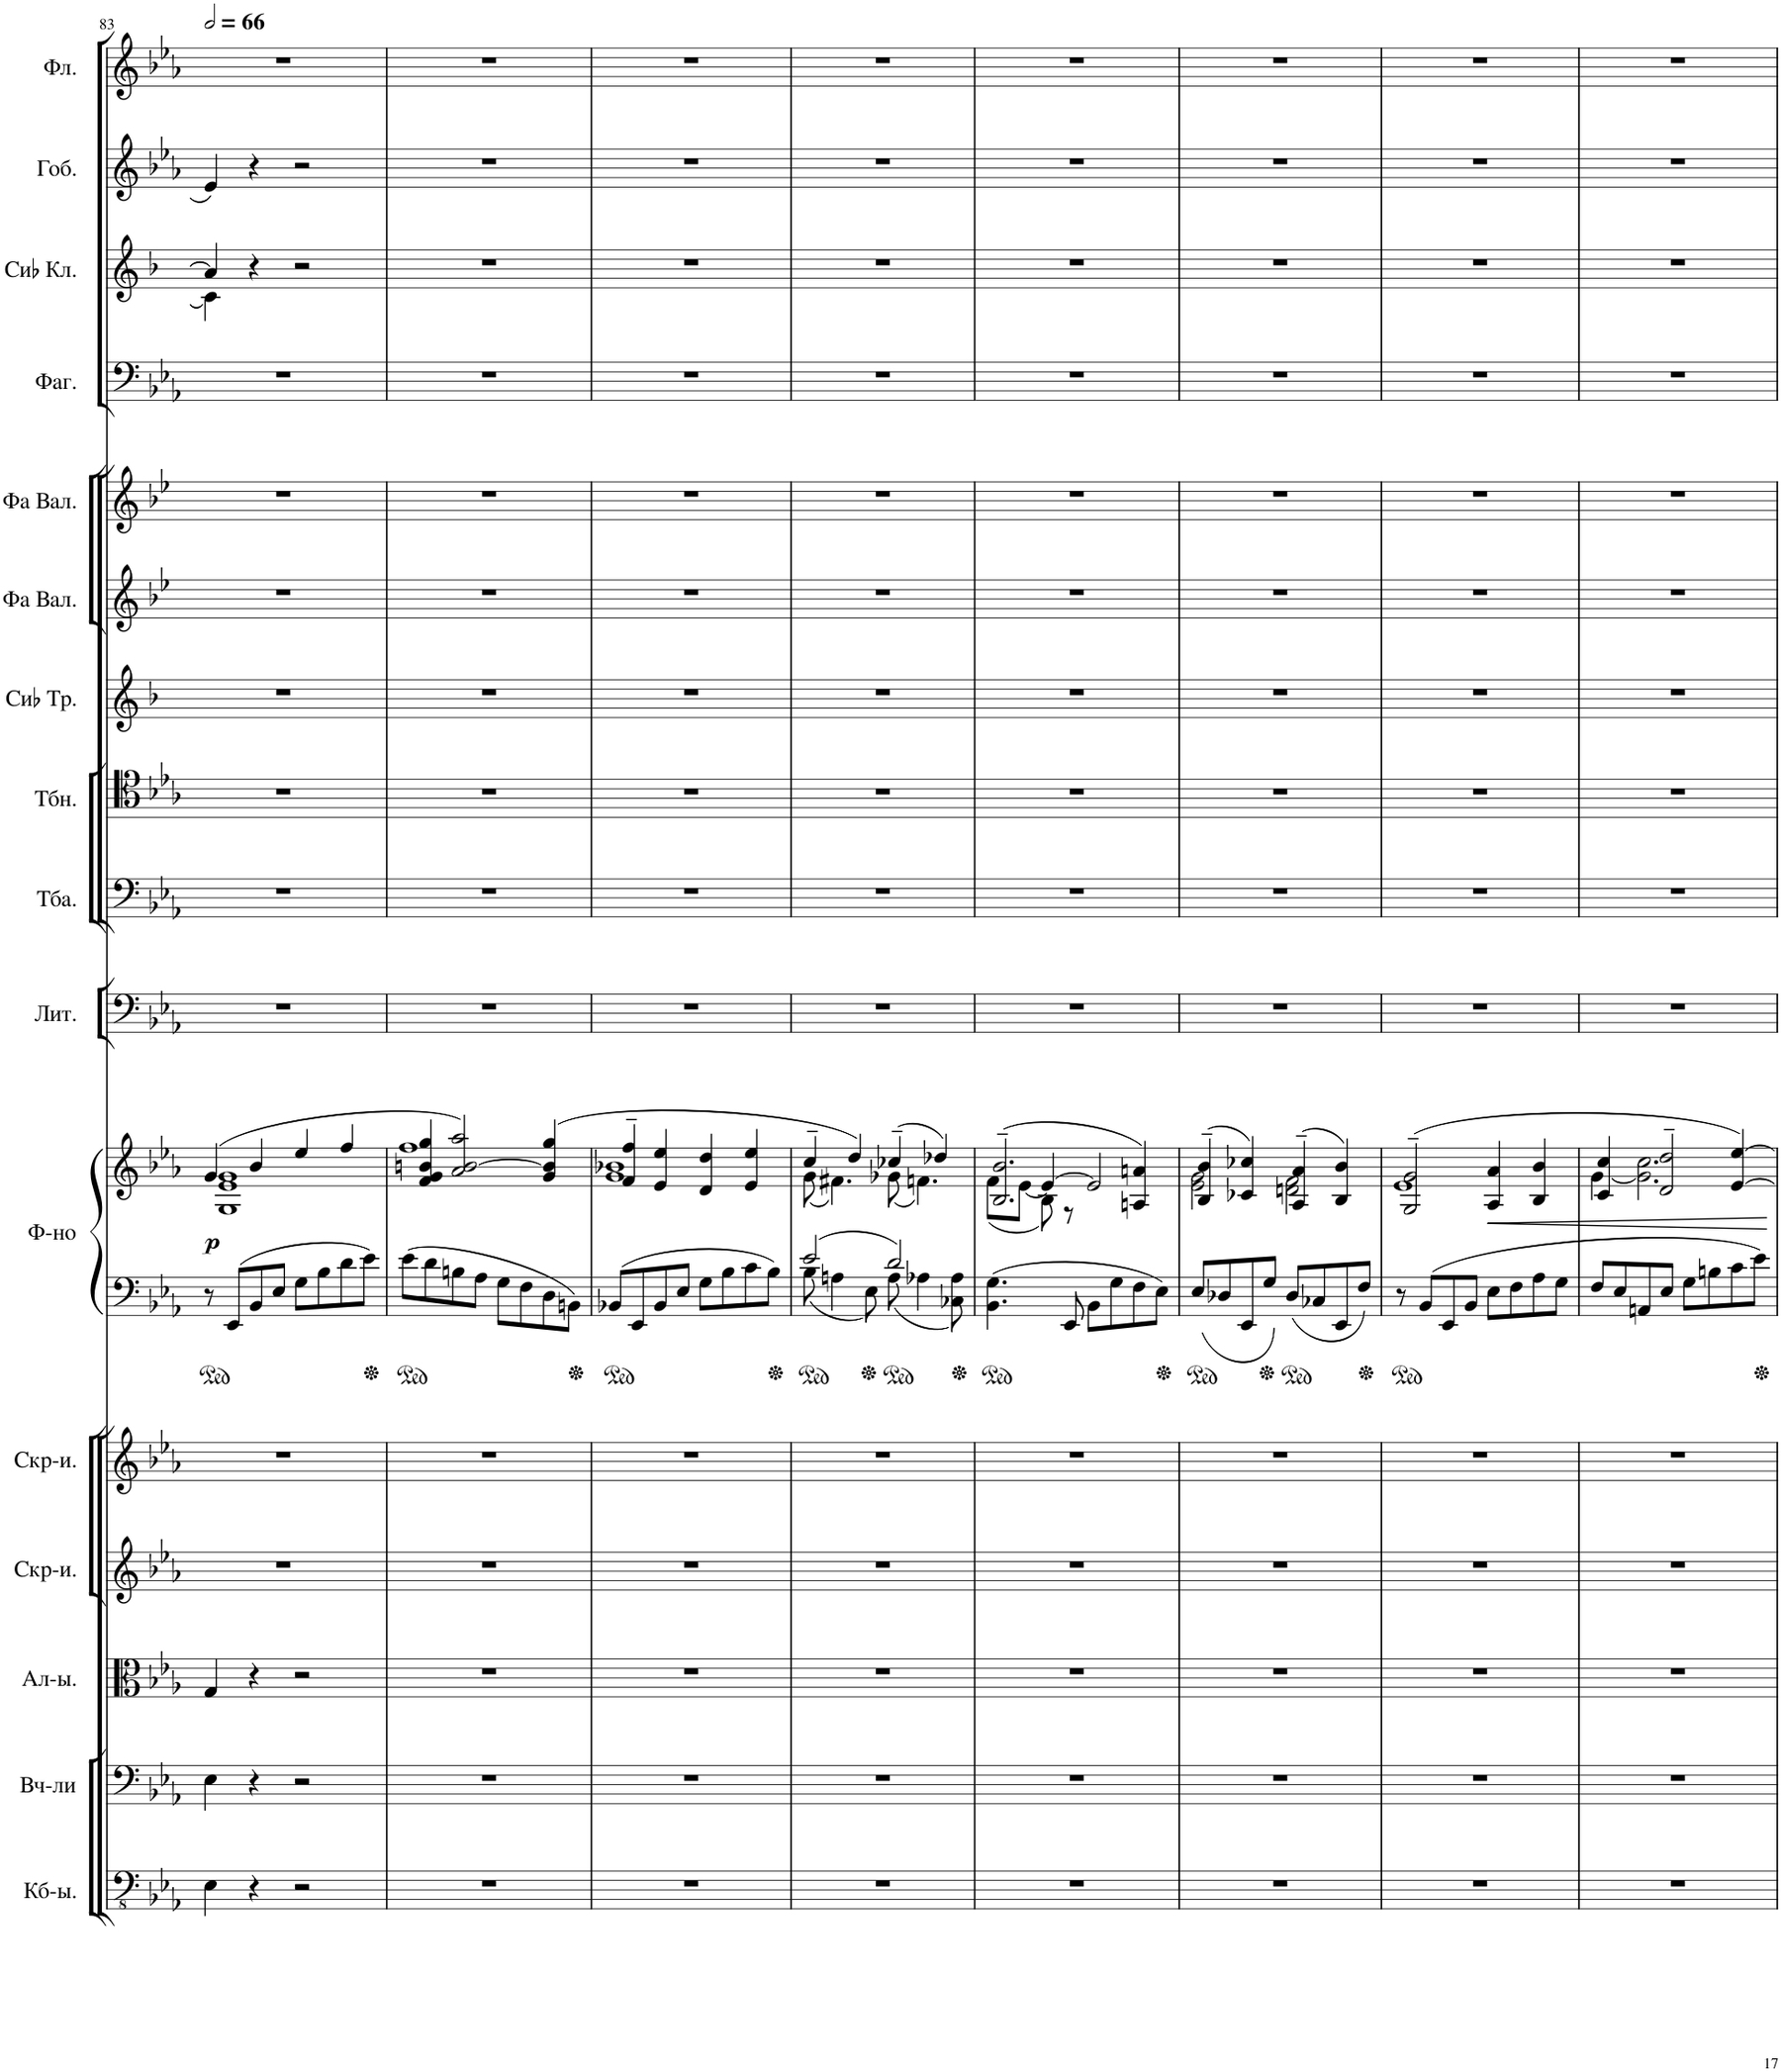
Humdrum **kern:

**kern	**kern	**kern	**kern	**kern	**kern	**kern	**dynam	**kern	**kern	**kern	**kern	**kern	**kern	**kern	**kern	**kern	**kern
*part16	*part15	*part14	*part13	*part12	*part11	*part11	*part11	*part10	*part9	*part8	*part7	*part6	*part5	*part4	*part3	*part2	*part1
*staff17	*staff16	*staff15	*staff14	*staff13	*staff12	*staff11	*staff11/12	*staff10	*staff9	*staff8	*staff7	*staff6	*staff5	*staff4	*staff3	*staff2	*staff1
*I"Контрабасы	*I"Виолончели	*I"Альты	*I"Скрипки	*I"Скрипки	*I"Рояль	*	*	*I"Литавры	*I"Туба	*I"Тромбон	*I"Сиb Труба	*I"Фа Валторна	*I"Фа Валторна	*I"Фагот	*I"Сиb Кларнет	*I"Гобой	*I"Флейта
*	*	*	*	*	*	*	*	*	*	*	*I'Сиb Тр.	*	*	*	*I'Сиb Кл.	*	*
!!LO:PB:g=z
*clefFv4	*clefF4	*clefC3	*clefG2	*clefG2	*clefF4	*clefG2	*	*clefF4	*clefF4	*clefC4	*clefG2	*clefG2	*clefG2	*clefF4	*clefG2	*clefG2	*clefG2
*	*	*	*	*	*	*	*	*	*	*	*Trd1c2	*Trd4c7	*Trd4c7	*	*Trd1c2	*	*
*k[b-e-a-]	*k[b-e-a-]	*k[b-e-a-]	*k[b-e-a-]	*k[b-e-a-]	*k[b-e-a-]	*k[b-e-a-]	*	*k[b-e-a-]	*k[b-e-a-]	*k[b-e-a-]	*k[b-]	*k[b-e-]	*k[b-e-]	*k[b-e-a-]	*k[b-]	*k[b-e-a-]	*k[b-e-a-]
*M2/2	*M2/2	*M2/2	*M2/2	*M2/2	*M2/2	*M2/2	*	*M2/2	*M2/2	*M2/2	*M2/2	*M2/2	*M2/2	*M2/2	*M2/2	*M2/2	*M2/2
*met(c|)	*met(c|)	*met(c|)	*met(c|)	*met(c|)	*met(c|)	*met(c|)	*	*met(c|)	*met(c|)	*met(c|)	*met(c|)	*met(c|)	*met(c|)	*met(c|)	*met(c|)	*met(c|)	*met(c|)
*MM132	*MM132	*MM132	*MM132	*MM132	*MM132	*MM132	*	*MM132	*MM132	*MM132	*MM132	*MM132	*MM132	*MM132	*MM132	*MM132	*MM132
=83	=83	=83	=83	=83	=83	=83	=83	=83	=83	=83	=83	=83	=83	=83	=83	=83	=83
*	*	*	*	*	*	*^	*	*	*	*	*	*	*	*	*^	*	*
!	!	!	!	!	!	!	!	!LO:DY:b	!	!	!	!	!	!	!	!	!	!	!
4EE-\	4E-\	4G/	1r	1r	8r	(4g/	1G 1e- 1g	p	1r	1r	1r	1r	1r	1r	1r	4a/]	4c\]	4e-/	1r
.	.	.	.	.	8EE-/L	.	.	.	.	.	.	.	.	.	.	.	.	.	.
4r	4r	4r	.	.	8BB-/	4b-/	.	.	.	.	.	.	.	.	.	4r	2.ryy	4r	.
.	.	.	.	.	8E-/J	.	.	.	.	.	.	.	.	.	.	.	.	.	.
2r	2r	2r	.	.	8G\L	4ee-/	.	.	.	.	.	.	.	.	.	2r	.	2r	.
.	.	.	.	.	8B-\	.	.	.	.	.	.	.	.	.	.	.	.	.	.
.	.	.	.	.	8d\	4ff/	.	.	.	.	.	.	.	.	.	.	.	.	.
.	.	.	.	.	8e-\J	.	.	.	.	.	.	.	.	.	.	.	.	.	.
*	*	*	*	*	*	*	*	*	*	*	*	*	*	*	*	*v	*v	*	*
=84	=84	=84	=84	=84	=84	=84	=84	=84	=84	=84	=84	=84	=84	=84	=84	=84	=84	=84
1r	1r	1r	1r	1r	8e-\L	4f/ 4g/ 4bn/ 4gg/	1ff	.	1r	1r	1r	1r	1r	1r	1r	1r	1r	1r
.	.	.	.	.	8d\	.	.	.	.	.	.	.	.	.	.	.	.	.
.	.	.	.	.	8Bn\	2a-/ [2b/ 2aa-/)	.	.	.	.	.	.	.	.	.	.	.	.
.	.	.	.	.	8A-\J	.	.	.	.	.	.	.	.	.	.	.	.	.
.	.	.	.	.	8G\L	.	.	.	.	.	.	.	.	.	.	.	.	.
.	.	.	.	.	8F\	.	.	.	.	.	.	.	.	.	.	.	.	.
.	.	.	.	.	8D\	(4g/ 4b/] 4gg/	.	.	.	.	.	.	.	.	.	.	.	.
.	.	.	.	.	8BBn\J	.	.	.	.	.	.	.	.	.	.	.	.	.
=85	=85	=85	=85	=85	=85	=85	=85	=85	=85	=85	=85	=85	=85	=85	=85	=85	=85	=85
1r	1r	1r	1r	1r	8BB-X/L	4f/~ 4ff/~	1g 1b-X	.	1r	1r	1r	1r	1r	1r	1r	1r	1r	1r
.	.	.	.	.	8EE-/	.	.	.	.	.	.	.	.	.	.	.	.	.
.	.	.	.	.	8BB-/	4e-/ 4ee-/	.	.	.	.	.	.	.	.	.	.	.	.
.	.	.	.	.	8E-/J	.	.	.	.	.	.	.	.	.	.	.	.	.
.	.	.	.	.	8G\L	4d/ 4dd/	.	.	.	.	.	.	.	.	.	.	.	.
.	.	.	.	.	8B-\	.	.	.	.	.	.	.	.	.	.	.	.	.
.	.	.	.	.	8c\	4e-/ 4ee-/	.	.	.	.	.	.	.	.	.	.	.	.
.	.	.	.	.	8B-\J	.	.	.	.	.	.	.	.	.	.	.	.	.
=86	=86	=86	=86	=86	=86	=86	=86	=86	=86	=86	=86	=86	=86	=86	=86	=86	=86	=86
*	*	*	*	*	*^	*	*	*	*	*	*	*	*	*	*	*	*	*
1r	1r	1r	1r	1r	2e-/	8B-\	4cc~/	(8g\	.	1r	1r	1r	1r	1r	1r	1r	1r	1r	1r
.	.	.	.	.	.	4An\	.	4.f#X\)	.	.	.	.	.	.	.	.	.	.	.
.	.	.	.	.	.	.	4dd/)	.	.	.	.	.	.	.	.	.	.	.	.
.	.	.	.	.	.	8E-\	.	.	.	.	.	.	.	.	.	.	.	.	.
.	.	.	.	.	2d/	8A\	(4cc-X~/	(8g-X\	.	.	.	.	.	.	.	.	.	.	.
.	.	.	.	.	.	4A-X\	.	4.fn\)	.	.	.	.	.	.	.	.	.	.	.
.	.	.	.	.	.	.	4dd-X/)	.	.	.	.	.	.	.	.	.	.	.	.
.	.	.	.	.	.	8C-X\ 8A-\	.	.	.	.	.	.	.	.	.	.	.	.	.
*	*	*	*	*	*v	*v	*	*	*	*	*	*	*	*	*	*	*	*	*
=87	=87	=87	=87	=87	=87	=87	=87	=87	=87	=87	=87	=87	=87	=87	=87	=87	=87	=87
*	*	*	*	*	*	*	*^	*	*	*	*	*	*	*	*	*	*	*
1r	1r	1r	1r	1r	4.BB-\ 4.G\	(2.B-/~ 2.b-/~	(8f\L	4ryy	.	1r	1r	1r	1r	1r	1r	1r	1r	1r	1r
.	.	.	.	.	.	.	[8e-\J	.	.	.	.	.	.	.	.	.	.	.	.
.	.	.	.	.	.	.	4e-/_	8B-\)	.	.	.	.	.	.	.	.	.	.	.
.	.	.	.	.	8EE-/	.	.	8r	.	.	.	.	.	.	.	.	.	.	.
.	.	.	.	.	8BB-\L	.	2e-/]	2ryy	.	.	.	.	.	.	.	.	.	.	.
.	.	.	.	.	8G\	.	.	.	.	.	.	.	.	.	.	.	.	.	.
.	.	.	.	.	8F\	4An/ 4an/)	.	.	.	.	.	.	.	.	.	.	.	.	.
.	.	.	.	.	8E-\J	.	.	.	.	.	.	.	.	.	.	.	.	.	.
*	*	*	*	*	*	*	*v	*v	*	*	*	*	*	*	*	*	*	*	*
=88	=88	=88	=88	=88	=88	=88	=88	=88	=88	=88	=88	=88	=88	=88	=88	=88	=88	=88
1r	1r	1r	1r	1r	8E-/L	(4B-/~ 4b-/~	2e-\ 2g\	.	1r	1r	1r	1r	1r	1r	1r	1r	1r	1r
.	.	.	.	.	8D-X/	.	.	.	.	.	.	.	.	.	.	.	.	.
.	.	.	.	.	8EE-/	4c-X/ 4cc-X/)	.	.	.	.	.	.	.	.	.	.	.	.
.	.	.	.	.	8G/J	.	.	.	.	.	.	.	.	.	.	.	.	.
.	.	.	.	.	8D-/L	(4A-/~ 4a-/~	2dn\ 2f\	.	.	.	.	.	.	.	.	.	.	.
.	.	.	.	.	8C-X/	.	.	.	.	.	.	.	.	.	.	.	.	.
.	.	.	.	.	8EE-/	4B-/ 4b-/)	.	.	.	.	.	.	.	.	.	.	.	.
.	.	.	.	.	8F/J	.	.	.	.	.	.	.	.	.	.	.	.	.
=89	=89	=89	=89	=89	=89	=89	=89	=89	=89	=89	=89	=89	=89	=89	=89	=89	=89	=89
1r	1r	1r	1r	1r	8r	(2G/~ 2g/~	1e-	.	1r	1r	1r	1r	1r	1r	1r	1r	1r	1r
.	.	.	.	.	8BB-/L	.	.	.	.	.	.	.	.	.	.	.	.	.
.	.	.	.	.	8EE-/	.	.	.	.	.	.	.	.	.	.	.	.	.
.	.	.	.	.	8BB-/J	.	.	.	.	.	.	.	.	.	.	.	.	.
!	!	!	!	!	!	!	!	!LO:HP:b	!	!	!	!	!	!	!	!	!	!
.	.	.	.	.	8E-\L	4A-/ 4a-/	.	<	.	.	.	.	.	.	.	.	.	.
.	.	.	.	.	8F\	.	.	.	.	.	.	.	.	.	.	.	.	.
.	.	.	.	.	8A-\	4B-/ 4b-/	.	.	.	.	.	.	.	.	.	.	.	.
.	.	.	.	.	8G\J	.	.	.	.	.	.	.	.	.	.	.	.	.
=90	=90	=90	=90	=90	=90	=90	=90	=90	=90	=90	=90	=90	=90	=90	=90	=90	=90	=90
1r	1r	1r	1r	1r	8F/L	4c/ 4cc/	[4g\	.	1r	1r	1r	1r	1r	1r	1r	1r	1r	1r
.	.	.	.	.	8E-/	.	.	.	.	.	.	.	.	.	.	.	.	.
.	.	.	.	.	8AAn/	2d/~ 2dd/~	2.g\] 2.cc\	.	.	.	.	.	.	.	.	.	.	.
.	.	.	.	.	8E-/J	.	.	.	.	.	.	.	.	.	.	.	.	.
.	.	.	.	.	8G\L	.	.	.	.	.	.	.	.	.	.	.	.	.
.	.	.	.	.	8Bn\	.	.	.	.	.	.	.	.	.	.	.	.	.
.	.	.	.	.	8c\	[4e-/ [4ee-/)	.	.	.	.	.	.	.	.	.	.	.	.
.	.	.	.	.	8e-\J	.	.	.	.	.	.	.	.	.	.	.	.	.
*	*	*	*	*	*	*v	*v	*	*	*	*	*	*	*	*	*	*	*
.	.	.	.	.	.	.	[	.	.	.	.	.	.	.	.	.	.
=	=	=	=	=	=	=	=	=	=	=	=	=	=	=	=	=	=
*-	*-	*-	*-	*-	*-	*-	*-	*-	*-	*-	*-	*-	*-	*-	*-	*-	*-
